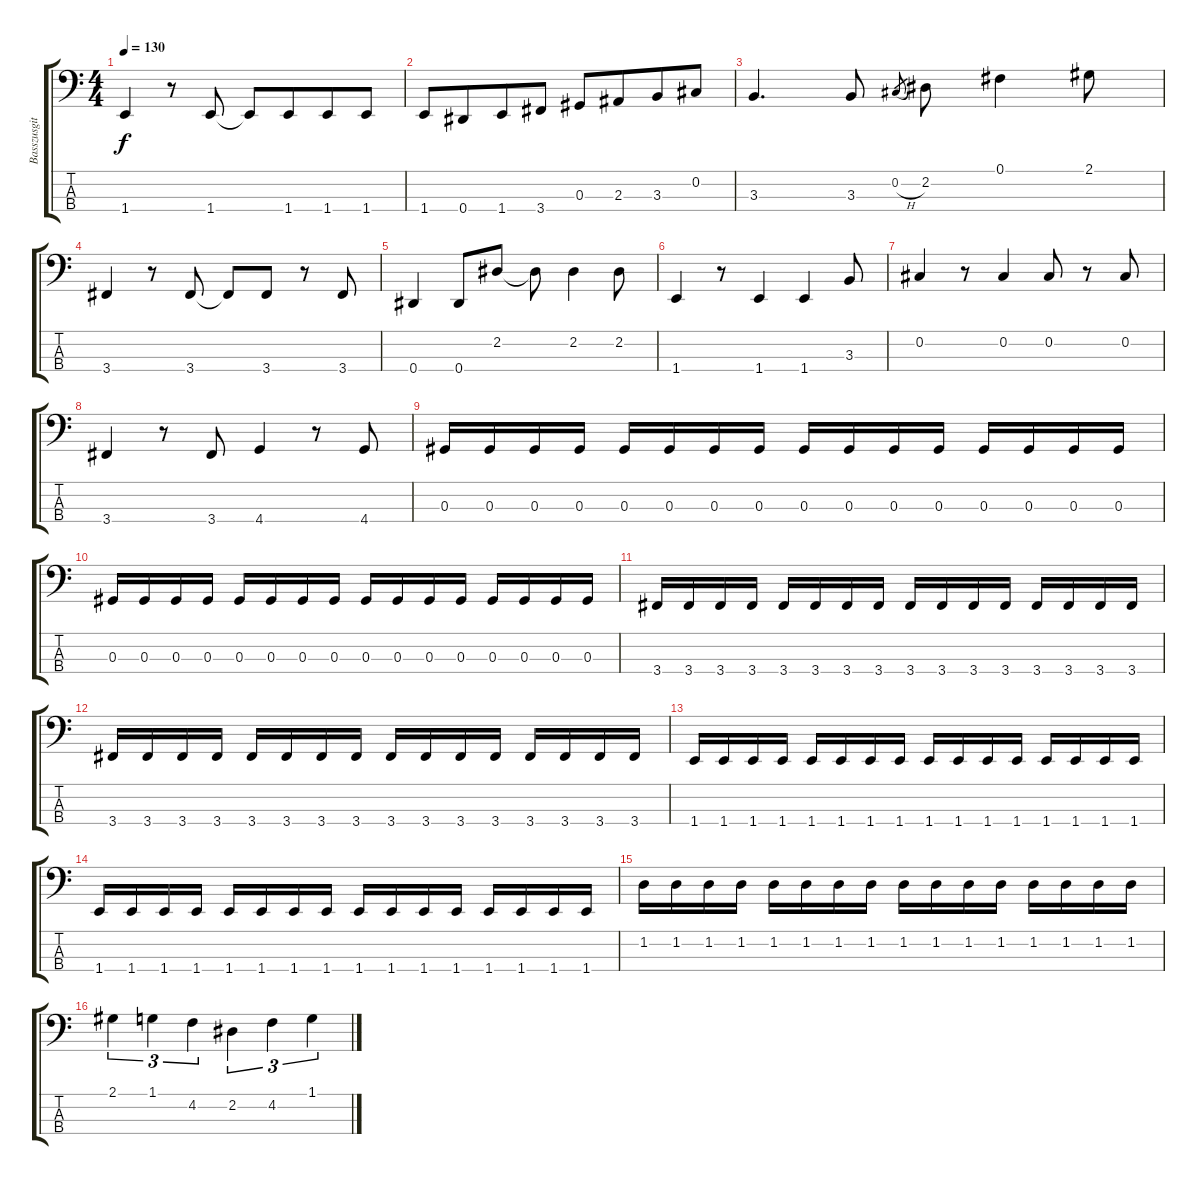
\track ("Basszusgitár (Barry Dunaway)" "Basszusgit") {instrument electricbassfinger}
\staff {score tabs}
\tuning (Gb2 Db2 Ab1 Eb1) {hide}
\ts (4 4)
\tempo 130
\clef f4
\ks c
1.4.4{dy f} r.8 1.4.8 1.4{t}.8 1.4.8{beam merge} 1.4.8 1.4.8 |
1.4.8 0.4.8{beam merge} 1.4.8 3.4.8 0.3.8 2.3.8{beam merge} 3.3.8 0.2.8 |
3.3.4{d} 3.3.8 0.2{h}.8{gr} 2.2.8 0.1.4 2.1.8 |
3.4.4 r.8 3.4.8 3.4{t}.8 3.4.8 r.8 3.4.8 |
0.4.4 0.4.8 2.2.8 2.2{t}.8 2.2.4 2.2.8 |
1.4.4 r.8 1.4.4 1.4.4 3.3.8 |
0.2.4 r.8 0.2.4 0.2.8 r.8 0.2.8 |
3.4.4 r.8 3.4.8 4.4.4 r.8 4.4.8 |
0.3.16 0.3.16 0.3.16 0.3.16 0.3.16 0.3.16 0.3.16 0.3.16 0.3.16 0.3.16 0.3.16 0.3.16 0.3.16 0.3.16 0.3.16 0.3.16 |
0.3.16 0.3.16 0.3.16 0.3.16 0.3.16 0.3.16 0.3.16 0.3.16 0.3.16 0.3.16 0.3.16 0.3.16 0.3.16 0.3.16 0.3.16 0.3.16 |
3.4.16 3.4.16 3.4.16 3.4.16 3.4.16 3.4.16 3.4.16 3.4.16 3.4.16 3.4.16 3.4.16 3.4.16 3.4.16 3.4.16 3.4.16 3.4.16 |
3.4.16 3.4.16 3.4.16 3.4.16 3.4.16 3.4.16 3.4.16 3.4.16 3.4.16 3.4.16 3.4.16 3.4.16 3.4.16 3.4.16 3.4.16 3.4.16 |
1.4.16 1.4.16 1.4.16 1.4.16 1.4.16 1.4.16 1.4.16 1.4.16 1.4.16 1.4.16 1.4.16 1.4.16 1.4.16 1.4.16 1.4.16 1.4.16 |
1.4.16 1.4.16 1.4.16 1.4.16 1.4.16 1.4.16 1.4.16 1.4.16 1.4.16 1.4.16 1.4.16 1.4.16 1.4.16 1.4.16 1.4.16 1.4.16 |
1.2.16 1.2.16 1.2.16 1.2.16 1.2.16 1.2.16 1.2.16 1.2.16 1.2.16 1.2.16 1.2.16 1.2.16 1.2.16 1.2.16 1.2.16 1.2.16 |
2.1.4{tu (3 2)} 1.1.4{tu (3 2)} 4.2.4{tu (3 2)} 2.2.4{tu (3 2)} 4.2.4{tu (3 2)} 1.1.4{tu (3 2)}
